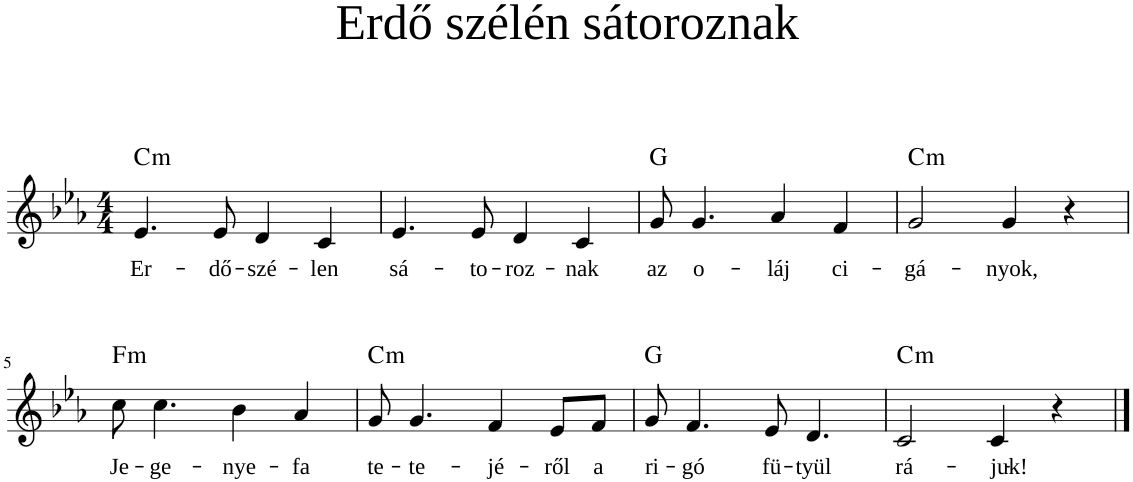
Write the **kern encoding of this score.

**kern	**text	**harte
*part1	*part1	*part1
*staff1	*staff1	*
*I"Piano	*	*
*I'Pno	*	*
*clefG2	*	*
*k[b-e-a-]	*	*
*M4/4	*	*
=1	=1	=1
!	!LO:LY:b	!LO:H:kt=m
4.e-/	Er-	C:min
!	!LO:LY:b	!
8e-/	-dő-	.
!	!LO:LY:b	!
4d/	-szé-	.
!	!LO:LY:b	!
4c/	-len	.
=2	=2	=2
!	!LO:LY:b	!
4.e-/	sá-	.
!	!LO:LY:b	!
8e-/	-to-	.
!	!LO:LY:b	!
4d/	-roz-	.
!	!LO:LY:b	!
4c/	-nak	.
=3	=3	=3
!	!LO:LY:b	!LO:H:kt=N.C.
8g/	az	N
!	!LO:LY:b	!
4.g/	o-	.
!	!LO:LY:b	!
4a-/	-láj	.
!	!LO:LY:b	!
4f/	ci-	.
=4	=4	=4
!	!LO:LY:b	!LO:H:kt=m
2g/	-gá-	C:min
!	!LO:LY:b	!
4g/	-nyok,	.
4r	.	.
!!LO:LB:g=z
=5	=5	=5
!	!LO:LY:b	!LO:H:kt=m
8cc\	Je-	F:min
!	!LO:LY:b	!
4.cc\	-ge-	.
!	!LO:LY:b	!
4b-\	-nye-	.
!	!LO:LY:b	!
4a-/	-fa	.
=6	=6	=6
!	!LO:LY:b	!LO:H:kt=m
8g/	te-	C:min
!	!LO:LY:b	!
4.g/	-te-	.
!	!LO:LY:b	!
4f/	-jé-	.
!	!LO:LY:b	!
8e-/L	-ről	.
!	!LO:LY:b	!
8f/J	a	.
=7	=7	=7
!	!LO:LY:b	!LO:H:kt=N.C.
8g/	ri-	N
!	!LO:LY:b	!
4.f/	-gó	.
!	!LO:LY:b	!
8e-/	fü-	.
!	!LO:LY:b	!
4.d/	-tyül	.
=8	=8	=8
!	!LO:LY:b	!LO:H:kt=m
2c/	rá-	C:min
!	!LO:LY:b	!
4c/	-juk!-	.
4r	.	.
==	==	==
*-	*-	*-
